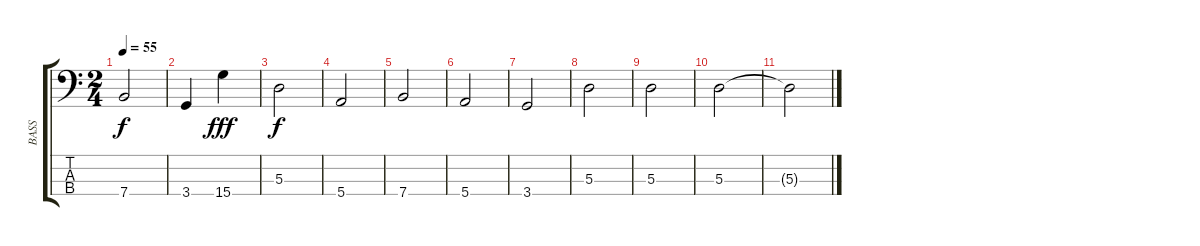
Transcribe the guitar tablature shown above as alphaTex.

\track ("BASS" "BASS") {instrument electricbassfinger}
\staff {score tabs}
\tuning (G2 D2 A1 E1) {hide}
\ts (2 4)
\tempo 55
\clef f4
\ks c
7.4.2{dy f} |
3.4.4 15.4.4{dy fff} |
5.3.2{dy f} |
5.4.2 |
7.4.2 |
5.4.2 |
3.4.2 |
5.3.2 |
5.3.2 |
5.3.2 |
5.3{t}.2
